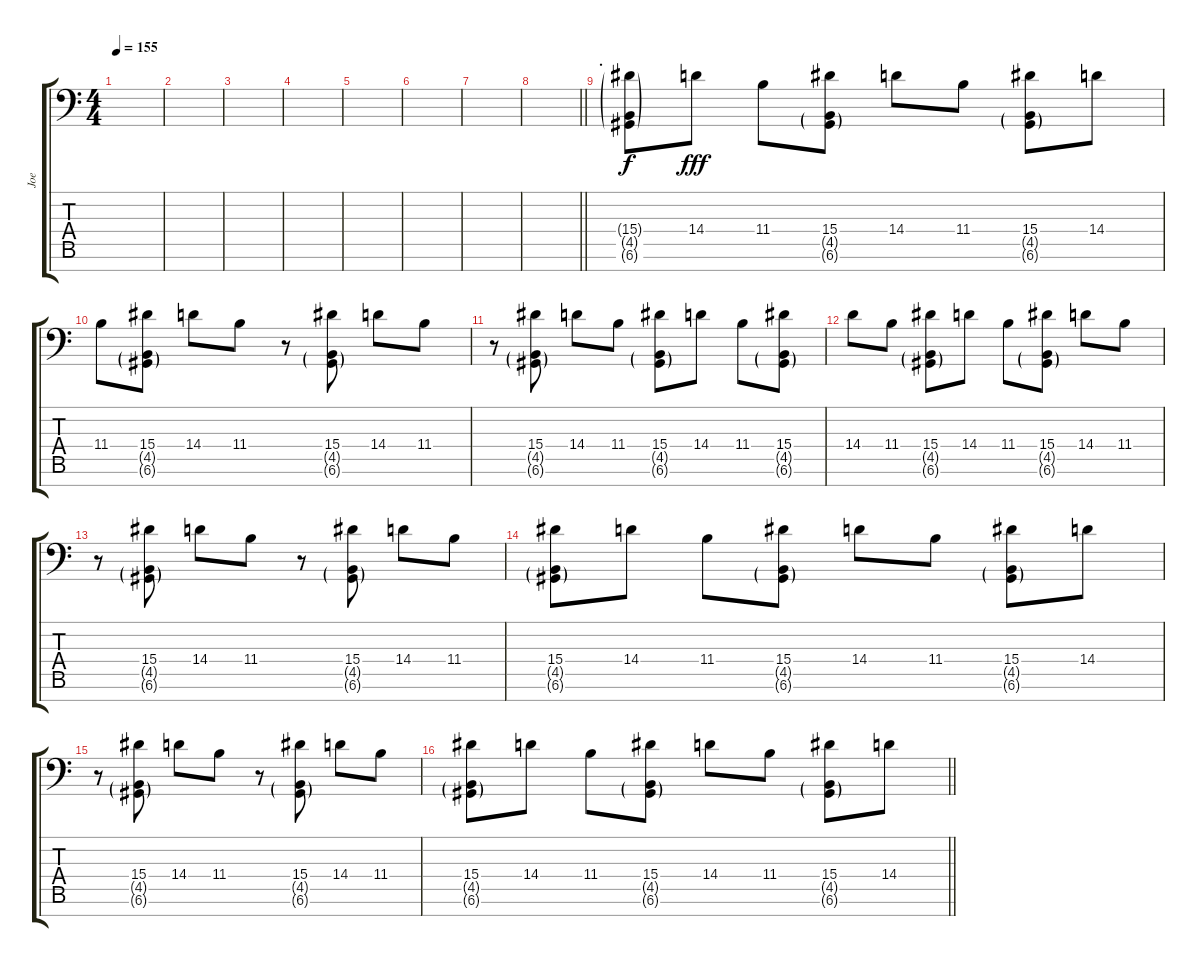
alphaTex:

\track ("Joe" "Joe") {instrument lead2sawtooth}
\staff {score tabs}
\tuning (D4 A3 F3 C3 G2 D2 G1) {hide}
\ts (4 4)
\tempo 155
\clef f4
\ks c
|
|
|
|
|
|
|
\barLineRight lightlight
|
\section ("" ".")
(15.4{g} 4.5{g} 6.6{g}).8{dy f volume 11 instrument fx5brightness} 14.4.8{dy fff} 11.4.8 (15.4 4.5{g} 6.6{g}).8 14.4.8 11.4.8 (15.4 4.5{g} 6.6{g}).8 14.4.8 |
11.4.8 (15.4 4.5{g} 6.6{g}).8 14.4.8 11.4.8 r.8 (15.4 4.5{g} 6.6{g}).8 14.4.8 11.4.8 |
r.8 (15.4 4.5{g} 6.6{g}).8 14.4.8 11.4.8 (15.4 4.5{g} 6.6{g}).8 14.4.8 11.4.8 (15.4 4.5{g} 6.6{g}).8 |
14.4.8 11.4.8 (15.4 4.5{g} 6.6{g}).8 14.4.8 11.4.8 (15.4 4.5{g} 6.6{g}).8 14.4.8 11.4.8 |
r.8 (15.4 4.5{g} 6.6{g}).8 14.4.8 11.4.8 r.8 (15.4 4.5{g} 6.6{g}).8 14.4.8 11.4.8 |
(15.4 4.5{g} 6.6{g}).8 14.4.8 11.4.8 (15.4 4.5{g} 6.6{g}).8 14.4.8 11.4.8 (15.4 4.5{g} 6.6{g}).8 14.4.8 |
r.8 (15.4 4.5{g} 6.6{g}).8 14.4.8 11.4.8 r.8 (15.4 4.5{g} 6.6{g}).8 14.4.8 11.4.8 |
\barLineRight lightlight
(15.4 4.5{g} 6.6{g}).8 14.4.8 11.4.8 (15.4 4.5{g} 6.6{g}).8 14.4.8 11.4.8 (15.4 4.5{g} 6.6{g}).8 14.4.8
